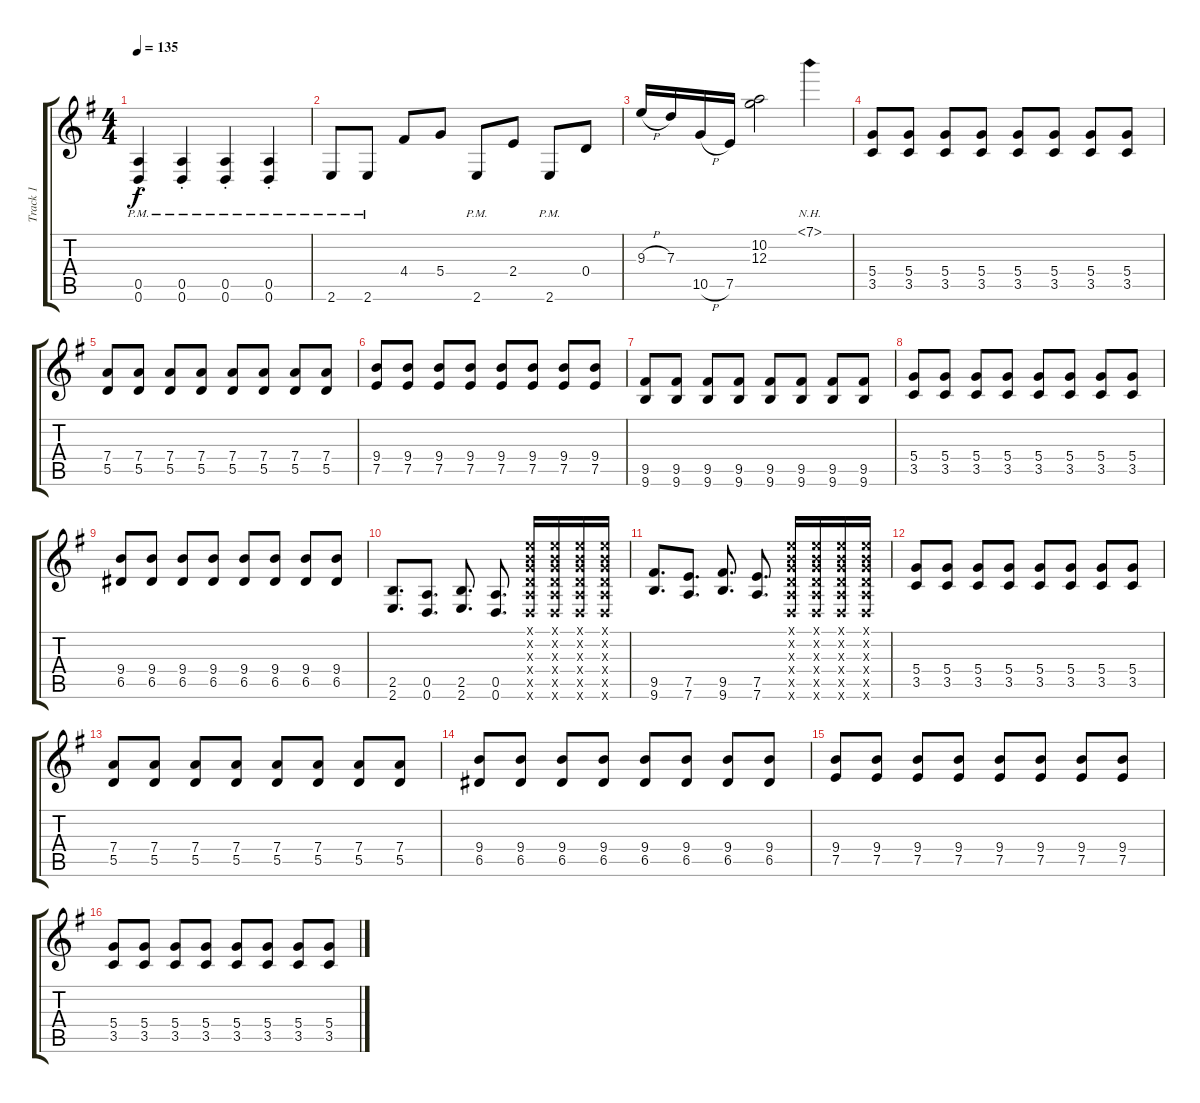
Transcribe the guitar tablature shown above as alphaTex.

\track ("Track 1" "Track 1") {instrument electricguitarjazz}
\staff {score tabs}
\tuning (E4 B3 G3 D3 A2 D2) {hide}
\ts (4 4)
\tempo 135
\clef g2
\ks eminor
(0.5{pm st} 0.6{pm st}).4{dy f} (0.5{pm st} 0.6{pm st}).4 (0.5{pm st} 0.6{pm st}).4 (0.5{pm st} 0.6{pm st}).4 |
2.6{pm}.8 2.6{pm}.8 4.4.8 5.4.8 2.6{pm}.8 2.4.8 2.6{pm}.8 0.4.8 |
9.3{h}.16 7.3.16 10.5{h}.16 7.5.16 (10.2 12.3).2 7.1{nh}.4 |
(5.4 3.5).8 (5.4 3.5).8 (5.4 3.5).8 (5.4 3.5).8 (5.4 3.5).8 (5.4 3.5).8 (5.4 3.5).8 (5.4 3.5).8 |
(7.4 5.5).8 (7.4 5.5).8 (7.4 5.5).8 (7.4 5.5).8 (7.4 5.5).8 (7.4 5.5).8 (7.4 5.5).8 (7.4 5.5).8 |
(9.4 7.5).8 (9.4 7.5).8 (9.4 7.5).8 (9.4 7.5).8 (9.4 7.5).8 (9.4 7.5).8 (9.4 7.5).8 (9.4 7.5).8 |
(9.5 9.6).8 (9.5 9.6).8 (9.5 9.6).8 (9.5 9.6).8 (9.5 9.6).8 (9.5 9.6).8 (9.5 9.6).8 (9.5 9.6).8 |
(5.4 3.5).8 (5.4 3.5).8 (5.4 3.5).8 (5.4 3.5).8 (5.4 3.5).8 (5.4 3.5).8 (5.4 3.5).8 (5.4 3.5).8 |
(9.4 6.5).8 (9.4 6.5).8 (9.4 6.5).8 (9.4 6.5).8 (9.4 6.5).8 (9.4 6.5).8 (9.4 6.5).8 (9.4 6.5).8 |
(2.5 2.6).8{d} (0.5 0.6).8{d} (2.5 2.6).8{d} (0.5 0.6).8{d} (0.1{x} 0.2{x} 0.3{x} 0.4{x} 0.5{x} 0.6{x}).16 (0.1{x} 0.2{x} 0.3{x} 0.4{x} 0.5{x} 0.6{x}).16 (0.1{x} 0.2{x} 0.3{x} 0.4{x} 0.5{x} 0.6{x}).16 (0.1{x} 0.2{x} 0.3{x} 0.4{x} 0.5{x} 0.6{x}).16 |
(9.5 9.6).8{d} (7.5 7.6).8{d} (9.5 9.6).8{d} (7.5 7.6).8{d} (0.1{x} 0.2{x} 0.3{x} 0.4{x} 0.5{x} 0.6{x}).16 (0.1{x} 0.2{x} 0.3{x} 0.4{x} 0.5{x} 0.6{x}).16 (0.1{x} 0.2{x} 0.3{x} 0.4{x} 0.5{x} 0.6{x}).16 (0.1{x} 0.2{x} 0.3{x} 0.4{x} 0.5{x} 0.6{x}).16 |
(5.4 3.5).8 (5.4 3.5).8 (5.4 3.5).8 (5.4 3.5).8 (5.4 3.5).8 (5.4 3.5).8 (5.4 3.5).8 (5.4 3.5).8 |
(7.4 5.5).8 (7.4 5.5).8 (7.4 5.5).8 (7.4 5.5).8 (7.4 5.5).8 (7.4 5.5).8 (7.4 5.5).8 (7.4 5.5).8 |
(9.4 6.5).8 (9.4 6.5).8 (9.4 6.5).8 (9.4 6.5).8 (9.4 6.5).8 (9.4 6.5).8 (9.4 6.5).8 (9.4 6.5).8 |
(9.4 7.5).8 (9.4 7.5).8 (9.4 7.5).8 (9.4 7.5).8 (9.4 7.5).8 (9.4 7.5).8 (9.4 7.5).8 (9.4 7.5).8 |
(5.4 3.5).8 (5.4 3.5).8 (5.4 3.5).8 (5.4 3.5).8 (5.4 3.5).8 (5.4 3.5).8 (5.4 3.5).8 (5.4 3.5).8
